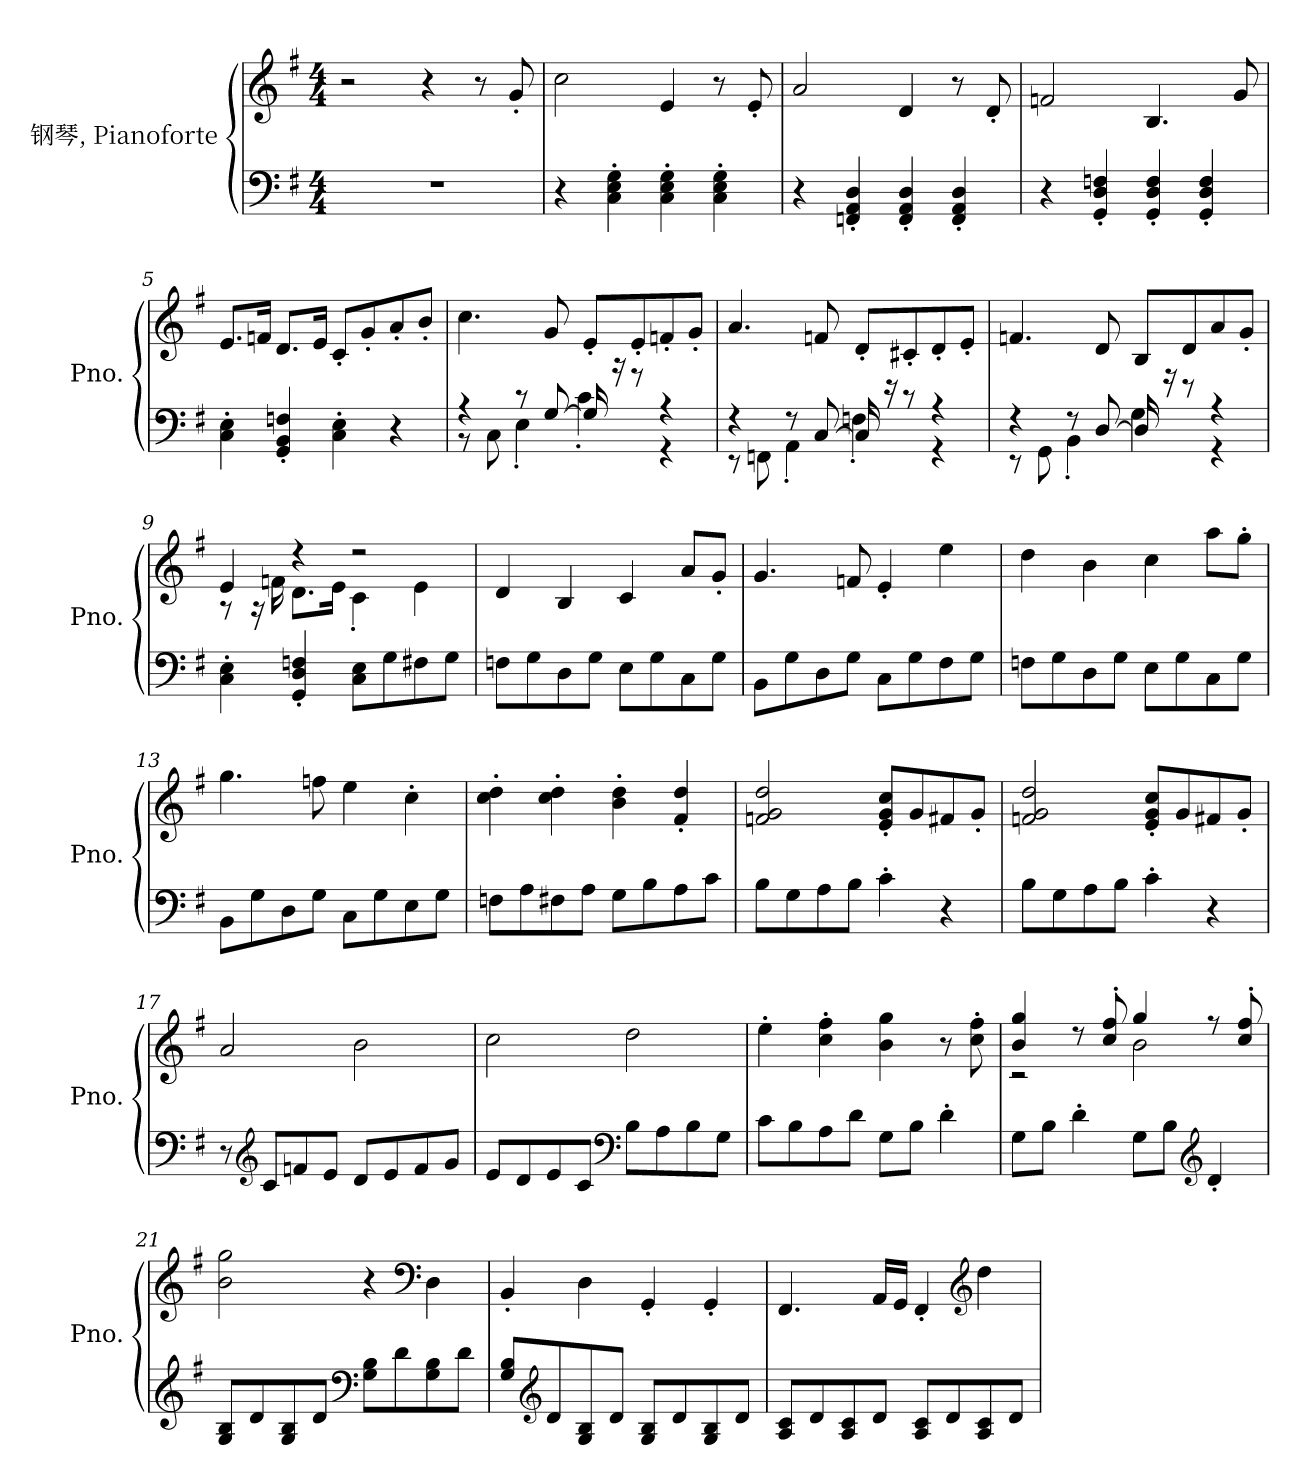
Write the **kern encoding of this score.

**kern	**kern
*part2	*part1
*staff2	*staff1
*I"钢琴, Pianoforte	*I"钢琴, Pianoforte
*I'Pno.	*I'Pno.
*clefF4	*clefG2
*k[f#]	*k[f#]
*M4/4	*M4/4
*MM120	*MM120
=1	=1
1r	2r
.	4r
.	8r
.	8g'/
=2	=2
4r	2cc\
4C\' 4E\' 4G\'	.
4C\' 4E\' 4G\'	4e/
4C\' 4E\' 4G\'	8r
.	8e'/
=3	=3
4r	2a/
4FFn/' 4AA/' 4D/'	.
4FF/' 4AA/' 4D/'	4d/
4FF/' 4AA/' 4D/'	8r
.	8d'/
=4	=4
4r	2fn/
4GG/' 4D/' 4Fn/'	.
4GG/' 4D/' 4F/'	4.B/
4GG/' 4D/' 4F/'	.
.	8g/
=5	=5
4C\' 4E\'	8.e/L
.	16fn/Jk
4GG/' 4BB/' 4Fn/'	8.d/L
.	16e/Jk
4C\' 4E\'	8c'/L
.	8g'/
4r	8a'/
.	8b'/J
!!LO:LB:g=z
=6	=6
*^	*
4r	8r	4.cc\
.	8C\	.
8r	4E'\	.
[8G/	.	8g/
16G/]	4c'\	8e'/L
16r	.	.
8r	.	8e'/
4r	4r	8fn'/
.	.	8g'/J
=7	=7	=7
4r	8r	4.a/
.	8FFn\	.
8r	4AA'\	.
[8C/	.	8fn/
16C/]	4Fn'\	8d'/L
16r	.	.
8r	.	8c#X'/
4r	4r	8d'/
.	.	8e'/J
=8	=8	=8
4r	8r	4.fn/
.	8GG\	.
8r	4BB'\	.
[8D/	.	8d/
16D/]	4G\	8B/L
16r	.	.
8r	.	8d/
4r	4r	8a/
.	.	8g'/J
*v	*v	*
!!LO:LB:g=z
=9	=9
*	*^
4C\' 4E\'	4e/	8r
.	.	16r
.	.	16fn\
4GG/' 4D/' 4Fn/'	4r	8.d\L
.	.	16e\Jk
8C\ 8E\L	2r	4c'\
8G\	.	.
8F#X\	.	4e\
8G\J	.	.
*	*v	*v
=10	=10
8Fn\L	4d/
8G\	.
8D\	4B/
8G\J	.
8E\L	4c/
8G\	.
8C\	8a/L
8G\J	8g'/J
=11	=11
8BB\L	4.g/
8G\	.
8D\	.
8G\J	8fn/
8C\L	4e'/
8G\	.
8F#\	4ee\
8G\J	.
=12	=12
8Fn\L	4dd\
8G\	.
8D\	4b\
8G\J	.
8E\L	4cc\
8G\	.
8C\	8aa\L
8G\J	8gg'\J
!!LO:LB:g=z
=13	=13
8BB\L	4.gg\
8G\	.
8D\	.
8G\J	8ffn\
8C\L	4ee\
8G\	.
8E\	4cc'\
8G\J	.
=14	=14
8Fn\L	4cc\' 4dd\'
8A\	.
8F#X\	4cc\' 4dd\'
8A\J	.
8G\L	4b\' 4dd\'
8B\	.
8A\	4f#/' 4dd/'
8c\J	.
=15	=15
8B\L	2fn/ 2g/ 2dd/
8G\	.
8A\	.
8B\J	.
4c'\	8e/' 8g/' 8cc/'L
.	8g/
4r	8f#X/
.	8g'/J
=16	=16
8B\L	2fn/ 2g/ 2dd/
8G\	.
8A\	.
8B\J	.
4c'\	8e/' 8g/' 8cc/'L
.	8g/
4r	8f#X/
.	8g'/J
!!LO:LB:g=z
=17	=17
8r	2a/
*clefG2	*
8c/L	.
8fn/	.
8e/J	.
8d/L	2b\
8e/	.
8f/	.
8g/J	.
=18	=18
8e/L	2cc\
8d/	.
8e/	.
8c/J	.
*clefF4	*
8B\L	2dd\
8A\	.
8B\	.
8G\J	.
=19	=19
8c\L	4ee'\
8B\	.
8A\	4cc\' 4ff#\'
8d\J	.
8G\L	4b\ 4gg\
8B\J	.
4d'\	8r
.	8cc\' 8ff#\'
=20	=20
*	*^
8G\L	4b/ 4gg/	2r
8B\J	.	.
4d'\	8r	.
.	8cc/' 8ff#/'	.
8G\L	4gg/	2b\
8B\J	.	.
*clefG2	*	*
4d'/	8r	.
.	8cc/' 8ff#/'	.
*	*v	*v
!!LO:LB:g=z
=21	=21
8G/ 8B/L	2b\ 2gg\
8d/	.
8G/ 8B/	.
8d/J	.
*clefF4	*
8G\ 8B\L	4r
8d\	.
*	*clefF4
8G\ 8B\	4D\
8d\J	.
=22	=22
8G/ 8B/L	4BB'/
*clefG2	*
8d/	.
8G/ 8B/	4D\
8d/J	.
8G/ 8B/L	4GG'/
8d/	.
8G/ 8B/	4GG'/
8d/J	.
=23	=23
8A/ 8c/L	4.FF#/
8d/	.
8A/ 8c/	.
8d/J	16AA/LL
.	16GG/JJ
8A/ 8c/L	4FF#'/
8d/	.
*	*clefG2
8A/ 8c/	4dd\
8d/J	.
=	=
*-	*-
